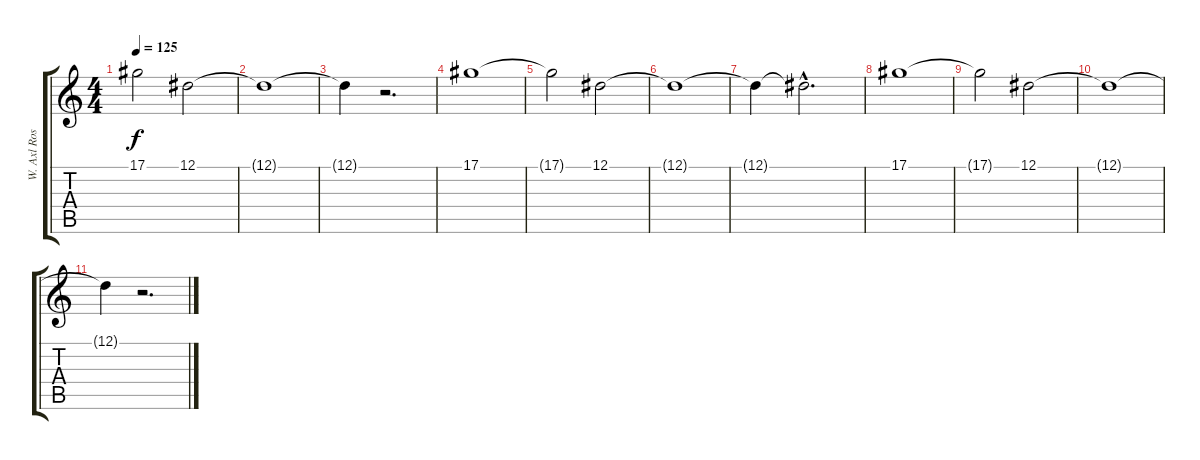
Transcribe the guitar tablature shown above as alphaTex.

\track ("W. Axl Rose" "W. Axl Ros") {instrument ocarina}
\staff {score tabs}
\tuning (Eb4 Bb3 Gb3 Db3 Ab2 Eb2) {hide}
\ts (4 4)
\tempo 125
\clef g2
\ks c
17.1{t}.2{dy f} 12.1.2 |
12.1{t}.1 |
12.1{t}.4 r.2{d} |
17.1.1{volume 8} |
17.1{t}.2 12.1.2{volume 7} |
12.1{t}.1{volume 6} |
12.1{t}.4 12.1{hac t}.2{d} |
17.1.1{volume 5} |
17.1{t}.2 12.1.2{volume 4} |
12.1{t}.1 |
12.1{t}.4 r.2{d}
